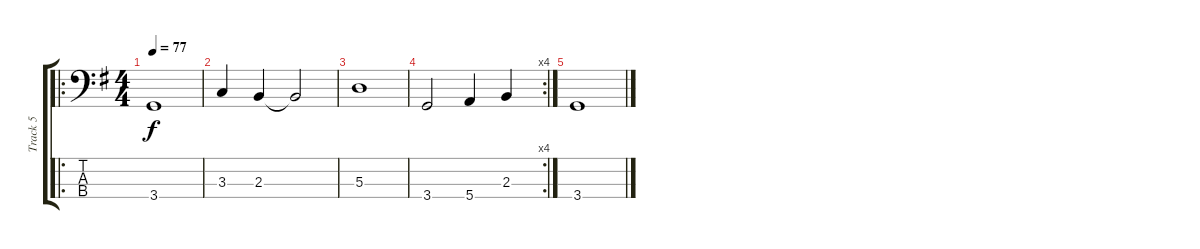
\track ("Track 5" "Track 5") {instrument electricbasspick}
\staff {score tabs}
\tuning (G2 D2 A1 E1) {hide}
\ro
\ts (4 4)
\tempo 77
\clef f4
\ks g
3.4.1{dy f} |
3.3.4 2.3.4 2.3{t}.2 |
5.3.1 |
\rc 4
3.4.2 5.4.4 2.3.4 |
3.4.1
